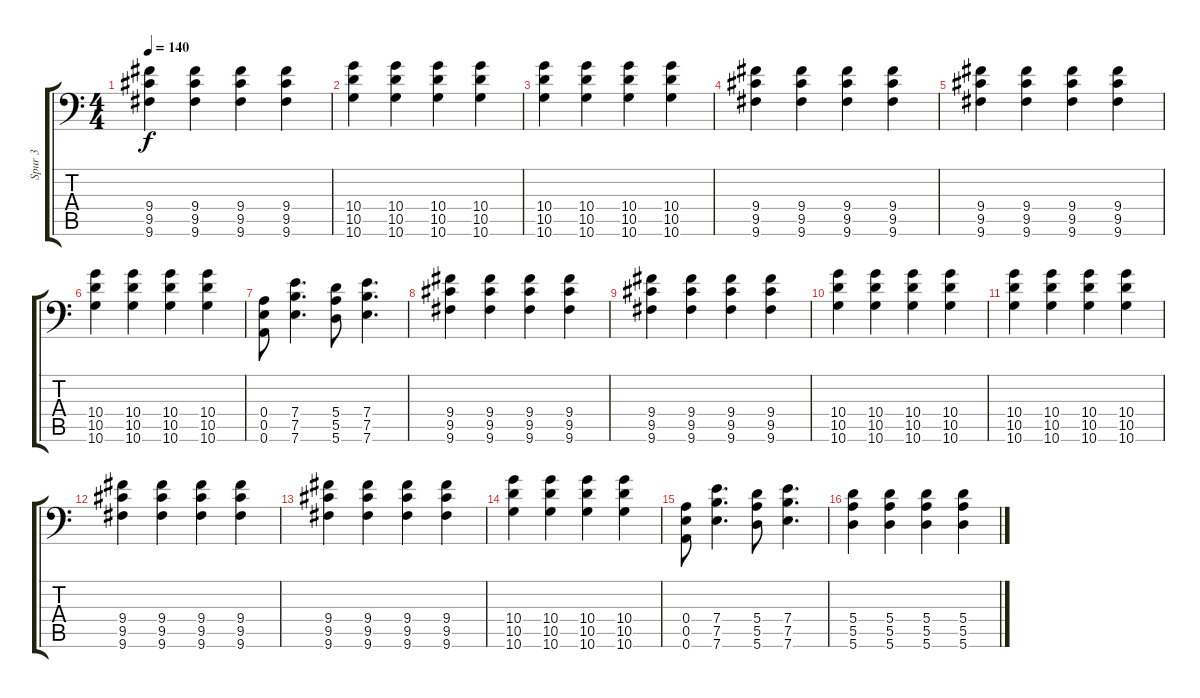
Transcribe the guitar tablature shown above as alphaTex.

\track ("Spur 3" "Spur 3") {instrument overdrivenguitar}
\staff {score tabs}
\tuning (B3 Gb3 D3 A2 E2 A1) {hide}
\ts (4 4)
\tempo 140
\clef f4
\ks c
(9.4 9.5 9.6).4{dy f} (9.4 9.5 9.6).4 (9.4 9.5 9.6).4 (9.4 9.5 9.6).4 |
(10.4 10.5 10.6).4 (10.4 10.5 10.6).4 (10.4 10.5 10.6).4 (10.4 10.5 10.6).4 |
(10.4 10.5 10.6).4 (10.4 10.5 10.6).4 (10.4 10.5 10.6).4 (10.4 10.5 10.6).4 |
(9.4 9.5 9.6).4 (9.4 9.5 9.6).4 (9.4 9.5 9.6).4 (9.4 9.5 9.6).4 |
(9.4 9.5 9.6).4 (9.4 9.5 9.6).4 (9.4 9.5 9.6).4 (9.4 9.5 9.6).4 |
(10.4 10.5 10.6).4 (10.4 10.5 10.6).4 (10.4 10.5 10.6).4 (10.4 10.5 10.6).4 |
(0.4 0.5 0.6).8 (7.4 7.5 7.6).4{d} (5.4 5.5 5.6).8 (7.4 7.5 7.6).4{d} |
(9.4 9.5 9.6).4 (9.4 9.5 9.6).4 (9.4 9.5 9.6).4 (9.4 9.5 9.6).4 |
(9.4 9.5 9.6).4 (9.4 9.5 9.6).4 (9.4 9.5 9.6).4 (9.4 9.5 9.6).4 |
(10.4 10.5 10.6).4 (10.4 10.5 10.6).4 (10.4 10.5 10.6).4 (10.4 10.5 10.6).4 |
(10.4 10.5 10.6).4 (10.4 10.5 10.6).4 (10.4 10.5 10.6).4 (10.4 10.5 10.6).4 |
(9.4 9.5 9.6).4 (9.4 9.5 9.6).4 (9.4 9.5 9.6).4 (9.4 9.5 9.6).4 |
(9.4 9.5 9.6).4 (9.4 9.5 9.6).4 (9.4 9.5 9.6).4 (9.4 9.5 9.6).4 |
(10.4 10.5 10.6).4 (10.4 10.5 10.6).4 (10.4 10.5 10.6).4 (10.4 10.5 10.6).4 |
(0.4 0.5 0.6).8 (7.4 7.5 7.6).4{d} (5.4 5.5 5.6).8 (7.4 7.5 7.6).4{d} |
(5.4 5.5 5.6).4 (5.4 5.5 5.6).4 (5.4 5.5 5.6).4 (5.4 5.5 5.6).4
